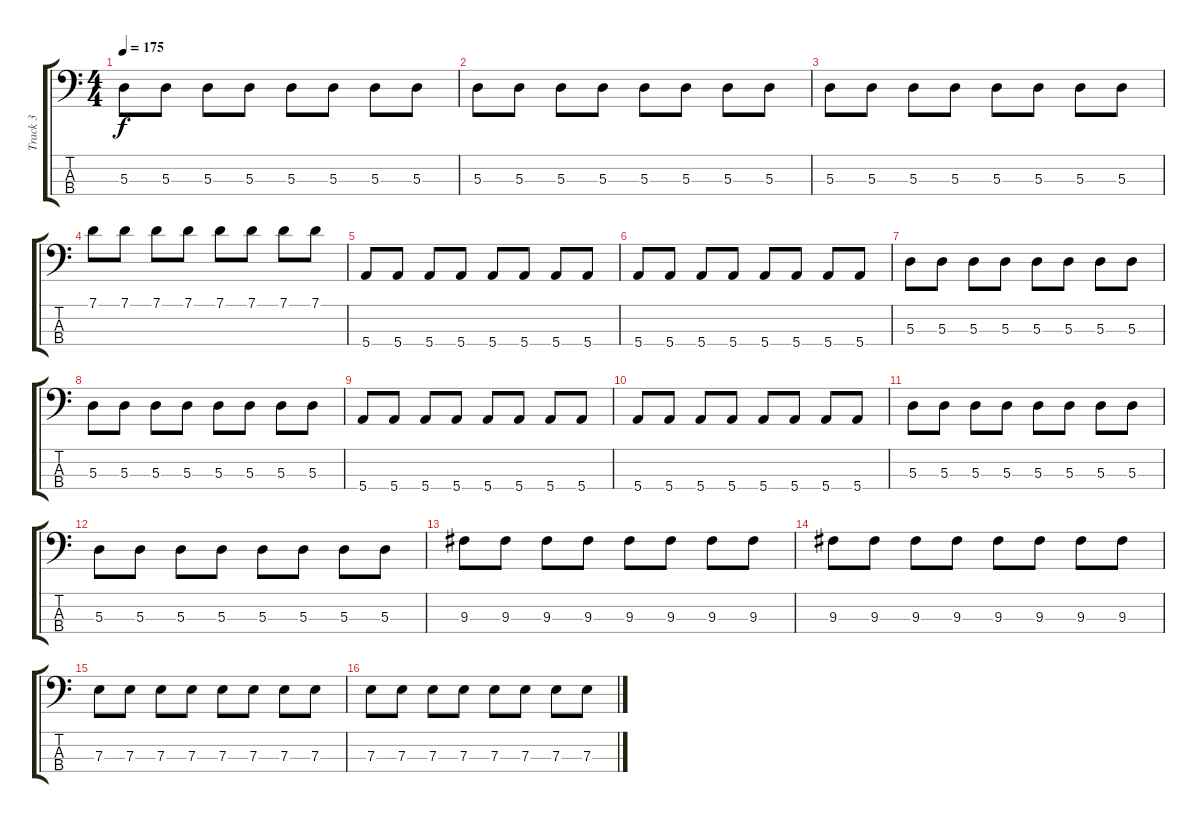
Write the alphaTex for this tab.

\track ("Track 3" "Track 3") {instrument electricbasspick}
\staff {score tabs}
\tuning (G2 D2 A1 E1) {hide}
\ts (4 4)
\tempo 175
\clef f4
\ks c
5.3.8{dy f} 5.3.8 5.3.8 5.3.8 5.3.8 5.3.8 5.3.8 5.3.8 |
5.3.8 5.3.8 5.3.8 5.3.8 5.3.8 5.3.8 5.3.8 5.3.8 |
5.3.8 5.3.8 5.3.8 5.3.8 5.3.8 5.3.8 5.3.8 5.3.8 |
7.1.8 7.1.8 7.1.8 7.1.8 7.1.8 7.1.8 7.1.8 7.1.8 |
5.4.8 5.4.8 5.4.8 5.4.8 5.4.8 5.4.8 5.4.8 5.4.8 |
5.4.8 5.4.8 5.4.8 5.4.8 5.4.8 5.4.8 5.4.8 5.4.8 |
5.3.8 5.3.8 5.3.8 5.3.8 5.3.8 5.3.8 5.3.8 5.3.8 |
5.3.8 5.3.8 5.3.8 5.3.8 5.3.8 5.3.8 5.3.8 5.3.8 |
5.4.8 5.4.8 5.4.8 5.4.8 5.4.8 5.4.8 5.4.8 5.4.8 |
5.4.8 5.4.8 5.4.8 5.4.8 5.4.8 5.4.8 5.4.8 5.4.8 |
5.3.8 5.3.8 5.3.8 5.3.8 5.3.8 5.3.8 5.3.8 5.3.8 |
5.3.8 5.3.8 5.3.8 5.3.8 5.3.8 5.3.8 5.3.8 5.3.8 |
9.3.8 9.3.8 9.3.8 9.3.8 9.3.8 9.3.8 9.3.8 9.3.8 |
9.3.8 9.3.8 9.3.8 9.3.8 9.3.8 9.3.8 9.3.8 9.3.8 |
7.3.8 7.3.8 7.3.8 7.3.8 7.3.8 7.3.8 7.3.8 7.3.8 |
7.3.8 7.3.8 7.3.8 7.3.8 7.3.8 7.3.8 7.3.8 7.3.8
